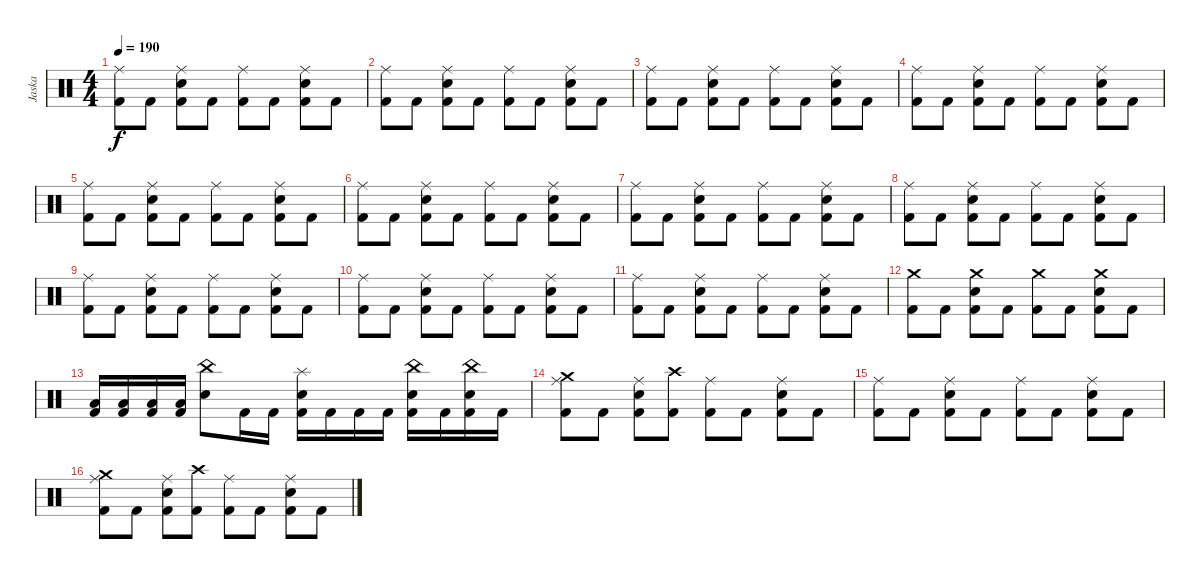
\track ("Jaska" "Jaska") {instrument percussion}
\staff {score}
\articulation defaults
\ts (4 4)
\tempo 190
\clef neutral
\ks c
("Ride (middle)" "Kick (hit) 2").8{dy f} "Kick (hit) 2".8 ("Ride (middle)" "Snare (hit) 2" "Kick (hit) 2").8 "Kick (hit) 2".8 ("Ride (middle)" "Kick (hit) 2").8 "Kick (hit) 2".8 ("Ride (middle)" "Snare (hit) 2" "Kick (hit) 2").8 "Kick (hit) 2".8 |
("Ride (middle)" "Kick (hit) 2").8 "Kick (hit) 2".8 ("Ride (middle)" "Snare (hit) 2" "Kick (hit) 2").8 "Kick (hit) 2".8 ("Ride (middle)" "Kick (hit) 2").8 "Kick (hit) 2".8 ("Ride (middle)" "Snare (hit) 2" "Kick (hit) 2").8 "Kick (hit) 2".8 |
("Ride (middle)" "Kick (hit) 2").8 "Kick (hit) 2".8 ("Ride (middle)" "Snare (hit) 2" "Kick (hit) 2").8 "Kick (hit) 2".8 ("Ride (middle)" "Kick (hit) 2").8 "Kick (hit) 2".8 ("Ride (middle)" "Snare (hit) 2" "Kick (hit) 2").8 "Kick (hit) 2".8 |
("Ride (middle)" "Kick (hit) 2").8 "Kick (hit) 2".8 ("Ride (middle)" "Snare (hit) 2" "Kick (hit) 2").8 "Kick (hit) 2".8 ("Ride (middle)" "Kick (hit) 2").8 "Kick (hit) 2".8 ("Ride (middle)" "Snare (hit) 2" "Kick (hit) 2").8 "Kick (hit) 2".8 |
("Ride (middle)" "Kick (hit) 2").8 "Kick (hit) 2".8 ("Ride (middle)" "Snare (hit) 2" "Kick (hit) 2").8 "Kick (hit) 2".8 ("Ride (middle)" "Kick (hit) 2").8 "Kick (hit) 2".8 ("Ride (middle)" "Snare (hit) 2" "Kick (hit) 2").8 "Kick (hit) 2".8 |
("Ride (middle)" "Kick (hit) 2").8 "Kick (hit) 2".8 ("Ride (middle)" "Snare (hit) 2" "Kick (hit) 2").8 "Kick (hit) 2".8 ("Ride (middle)" "Kick (hit) 2").8 "Kick (hit) 2".8 ("Ride (middle)" "Snare (hit) 2" "Kick (hit) 2").8 "Kick (hit) 2".8 |
("Ride (middle)" "Kick (hit) 2").8 "Kick (hit) 2".8 ("Ride (middle)" "Snare (hit) 2" "Kick (hit) 2").8 "Kick (hit) 2".8 ("Ride (middle)" "Kick (hit) 2").8 "Kick (hit) 2".8 ("Ride (middle)" "Snare (hit) 2" "Kick (hit) 2").8 "Kick (hit) 2".8 |
("Ride (middle)" "Kick (hit) 2").8 "Kick (hit) 2".8 ("Ride (middle)" "Snare (hit) 2" "Kick (hit) 2").8 "Kick (hit) 2".8 ("Ride (middle)" "Kick (hit) 2").8 "Kick (hit) 2".8 ("Ride (middle)" "Snare (hit) 2" "Kick (hit) 2").8 "Kick (hit) 2".8 |
("Ride (middle)" "Kick (hit) 2").8 "Kick (hit) 2".8 ("Ride (middle)" "Snare (hit) 2" "Kick (hit) 2").8 "Kick (hit) 2".8 ("Ride (middle)" "Kick (hit) 2").8 "Kick (hit) 2".8 ("Ride (middle)" "Snare (hit) 2" "Kick (hit) 2").8 "Kick (hit) 2".8 |
("Ride (middle)" "Kick (hit) 2").8 "Kick (hit) 2".8 ("Ride (middle)" "Snare (hit) 2" "Kick (hit) 2").8 "Kick (hit) 2".8 ("Ride (middle)" "Kick (hit) 2").8 "Kick (hit) 2".8 ("Ride (middle)" "Snare (hit) 2" "Kick (hit) 2").8 "Kick (hit) 2".8 |
("Ride (middle)" "Kick (hit) 2").8 "Kick (hit) 2".8 ("Ride (middle)" "Snare (hit) 2" "Kick (hit) 2").8 "Kick (hit) 2".8 ("Ride (middle)" "Kick (hit) 2").8 "Kick (hit) 2".8 ("Ride (middle)" "Snare (hit) 2" "Kick (hit) 2").8 "Kick (hit) 2".8 |
("Crash medium (hit)" "Kick (hit) 2").8 "Kick (hit) 2".8 ("Crash medium (hit)" "Snare (hit) 2" "Kick (hit) 2").8 "Kick (hit) 2".8 ("Crash medium (hit)" "Kick (hit) 2").8 "Kick (hit) 2".8 ("Crash medium (hit)" "Snare (hit) 2" "Kick (hit) 2").8 "Kick (hit) 2".8 |
("Low Tom (hit)" "Kick (hit) 2").16 ("Low Tom (hit)" "Kick (hit) 2").16 ("Low Tom (hit)" "Kick (hit) 2").16 ("Low Tom (hit)" "Kick (hit) 2").16 ("China (hit)" "Snare (hit) 2").8 "Kick (hit) 2".16 "Kick (hit) 2".16 ("Splash (hit)" "Snare (hit) 2" "Kick (hit) 2").16 "Kick (hit) 2".16 "Kick (hit) 2".16 "Kick (hit) 2".16 ("China (hit)" "Snare (hit) 2" "Kick (hit) 2").16 "Kick (hit) 2".16 ("China (hit)" "Snare (hit) 2" "Kick (hit) 2").16 "Kick (hit) 2".16 |
("Ride (middle)" "Crash medium (hit)" "Kick (hit) 2").8 "Kick (hit) 2".8 ("Ride (middle)" "Snare (hit) 2" "Kick (hit) 2").8 ("Crash high (hit)" "Kick (hit) 2").8 ("Ride (middle)" "Kick (hit) 2").8 "Kick (hit) 2".8 ("Ride (middle)" "Snare (hit) 2" "Kick (hit) 2").8 "Kick (hit) 2".8 |
("Ride (middle)" "Kick (hit) 2").8 "Kick (hit) 2".8 ("Ride (middle)" "Snare (hit) 2" "Kick (hit) 2").8 "Kick (hit) 2".8 ("Ride (middle)" "Kick (hit) 2").8 "Kick (hit) 2".8 ("Ride (middle)" "Snare (hit) 2" "Kick (hit) 2").8 "Kick (hit) 2".8 |
("Ride (middle)" "Crash medium (hit)" "Kick (hit) 2").8 "Kick (hit) 2".8 ("Ride (middle)" "Snare (hit) 2" "Kick (hit) 2").8 ("Crash high (hit)" "Kick (hit) 2").8 ("Ride (middle)" "Kick (hit) 2").8 "Kick (hit) 2".8 ("Ride (middle)" "Snare (hit) 2" "Kick (hit) 2").8 "Kick (hit) 2".8
